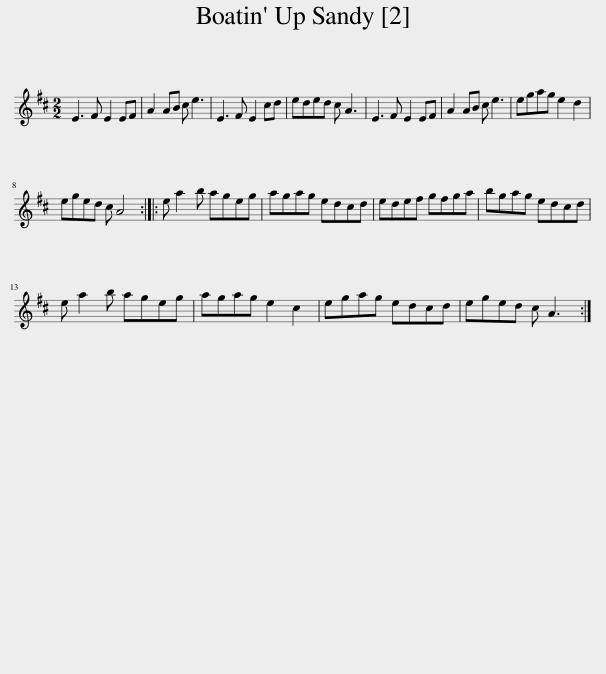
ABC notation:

X:1
L:1/8
M:2/2
I:linebreak $
K:D
V:1 treble
V:1
 E3 F E2 EF | A2 AB c e3 | E3 F E2 cd | eded c A3 | E3 F E2 EF | %5
 A2 AB c e3 | egag e2 d2 |$ eged c A4 :: e a2 b ageg | agag edcd | %10
 edef gfga | bgag edcd |$ e a2 b ageg | agag e2 c2 | egag edcd | %15
 eged c A3 :| %16
